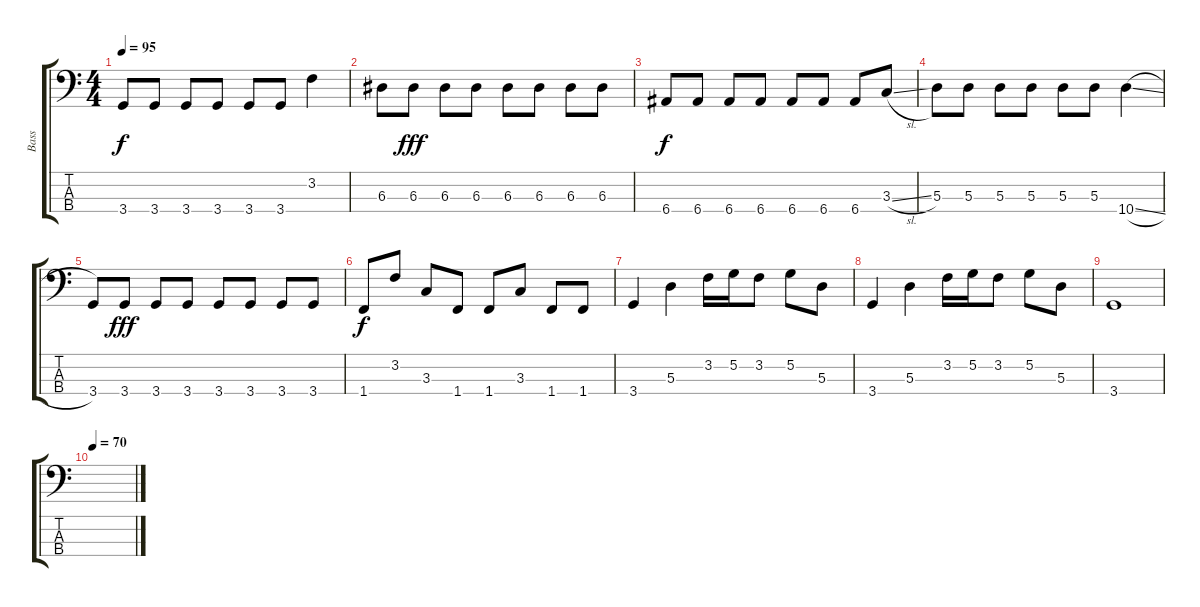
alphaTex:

\track ("Bass" "Bass") {instrument electricbassfinger}
\staff {score tabs}
\tuning (G2 D2 A1 E1) {hide}
\ts (4 4)
\tempo 95
\clef f4
\ks c
3.4.8{dy f} 3.4.8 3.4.8 3.4.8 3.4.8 3.4.8 3.2.4 |
6.3.8 6.3.8{dy fff} 6.3.8 6.3.8 6.3.8 6.3.8 6.3.8 6.3.8 |
6.4.8{dy f} 6.4.8 6.4.8 6.4.8 6.4.8 6.4.8 6.4.8 3.3{sl}.8 |
5.3.8 5.3.8 5.3.8 5.3.8 5.3.8 5.3.8 10.4{sl}.4 |
3.4.8 3.4.8{dy fff} 3.4.8 3.4.8 3.4.8 3.4.8 3.4.8 3.4.8 |
1.4.8{dy f} 3.2.8 3.3.8 1.4.8 1.4.8 3.3.8 1.4.8 1.4.8 |
3.4.4 5.3.4 3.2.16 5.2.16 3.2.8 5.2.8 5.3.8 |
3.4.4 5.3.4 3.2.16 5.2.16 3.2.8 5.2.8 5.3.8 |
3.4.1 |
\tempo 75
\tempo 70
